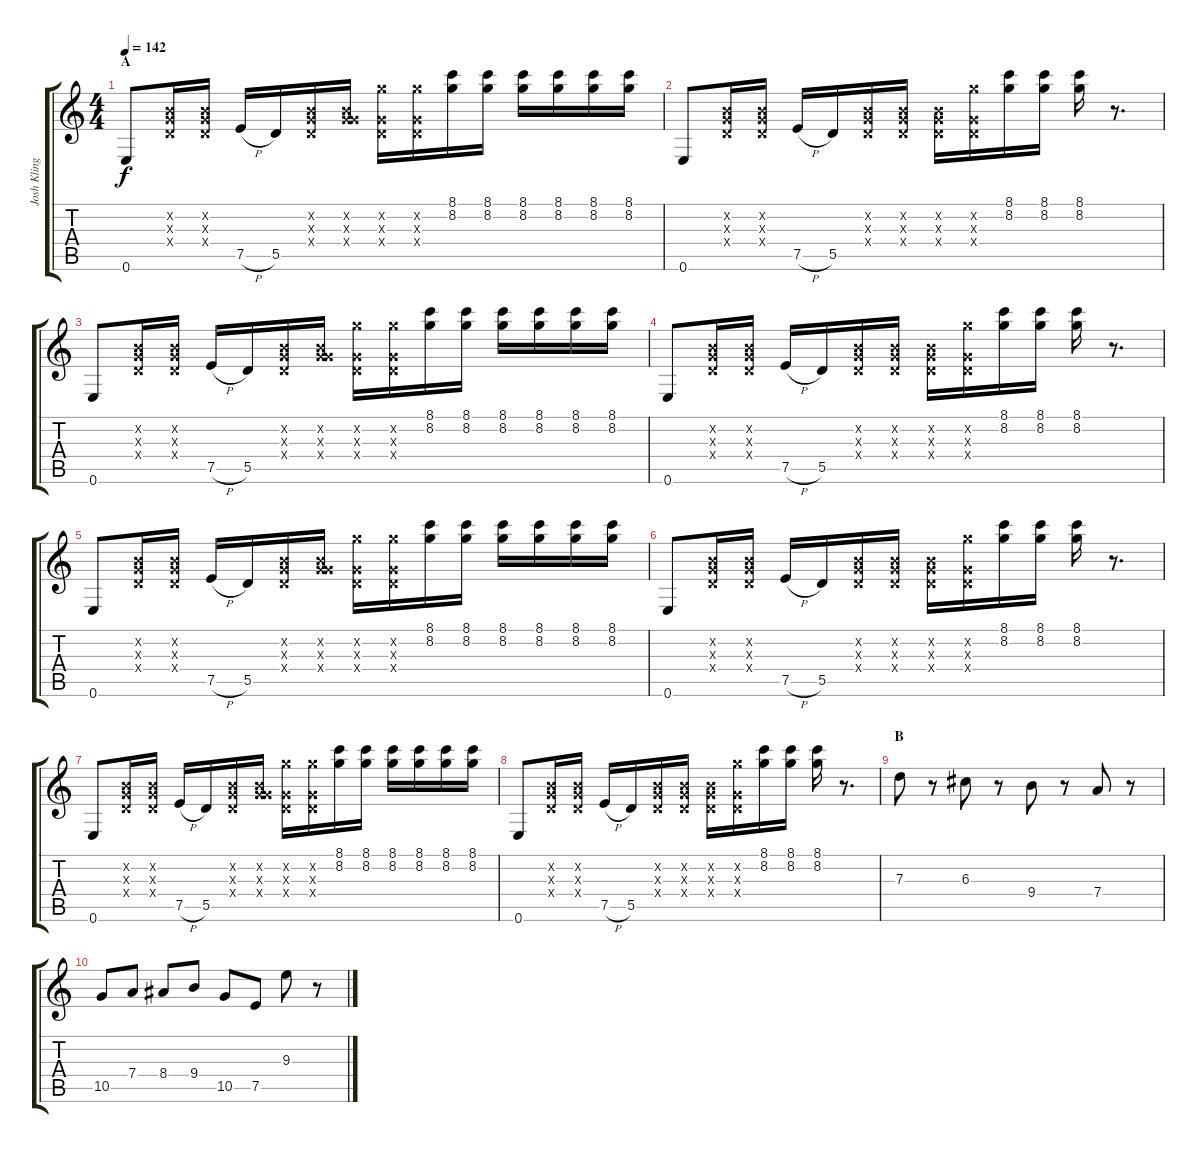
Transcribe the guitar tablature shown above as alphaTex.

\track ("Josh Klinghoffer" "Josh Kling") {instrument electricguitarclean}
\staff {score tabs}
\tuning (E4 B3 G3 D3 A2 E2) {hide}
\ts (4 4)
\section ("" "A")
\tempo 142
\clef g2
\ks c
0.6.8{dy f} (0.2{x} 0.3{x} 0.4{x}).16 (0.2{x} 0.3{x} 0.4{x}).16 7.5{h}.16 5.5.16 (0.2{x} 0.3{x} 0.4{x}).16 (0.2{x} 0.3{x} 5.4{x}).16 (8.2{x} 0.3{x} 0.4{x}).16 (8.2{x} 0.3{x} 0.4{x}).16 (8.1 8.2).16 (8.1 8.2).16 (8.1 8.2).16 (8.1 8.2).16 (8.1 8.2).16 (8.1 8.2).16 |
0.6.8 (0.2{x} 0.3{x} 0.4{x}).16 (0.2{x} 0.3{x} 0.4{x}).16 7.5{h}.16 5.5.16 (0.2{x} 0.3{x} 0.4{x}).16 (0.2{x} 0.3{x} 0.4{x}).16 (0.2{x} 0.3{x} 0.4{x}).16 (8.2{x} 0.3{x} 0.4{x}).16 (8.1 8.2).16 (8.1 8.2).16 (8.1 8.2).16 r.8{d} |
0.6.8 (0.2{x} 0.3{x} 0.4{x}).16 (0.2{x} 0.3{x} 0.4{x}).16 7.5{h}.16 5.5.16 (0.2{x} 0.3{x} 0.4{x}).16 (0.2{x} 0.3{x} 5.4{x}).16 (8.2{x} 0.3{x} 0.4{x}).16 (8.2{x} 0.3{x} 0.4{x}).16 (8.1 8.2).16 (8.1 8.2).16 (8.1 8.2).16 (8.1 8.2).16 (8.1 8.2).16 (8.1 8.2).16 |
0.6.8 (0.2{x} 0.3{x} 0.4{x}).16 (0.2{x} 0.3{x} 0.4{x}).16 7.5{h}.16 5.5.16 (0.2{x} 0.3{x} 0.4{x}).16 (0.2{x} 0.3{x} 0.4{x}).16 (0.2{x} 0.3{x} 0.4{x}).16 (8.2{x} 0.3{x} 0.4{x}).16 (8.1 8.2).16 (8.1 8.2).16 (8.1 8.2).16 r.8{d} |
0.6.8 (0.2{x} 0.3{x} 0.4{x}).16 (0.2{x} 0.3{x} 0.4{x}).16 7.5{h}.16 5.5.16 (0.2{x} 0.3{x} 0.4{x}).16 (0.2{x} 0.3{x} 5.4{x}).16 (8.2{x} 0.3{x} 0.4{x}).16 (8.2{x} 0.3{x} 0.4{x}).16 (8.1 8.2).16 (8.1 8.2).16 (8.1 8.2).16 (8.1 8.2).16 (8.1 8.2).16 (8.1 8.2).16 |
0.6.8 (0.2{x} 0.3{x} 0.4{x}).16 (0.2{x} 0.3{x} 0.4{x}).16 7.5{h}.16 5.5.16 (0.2{x} 0.3{x} 0.4{x}).16 (0.2{x} 0.3{x} 0.4{x}).16 (0.2{x} 0.3{x} 0.4{x}).16 (8.2{x} 0.3{x} 0.4{x}).16 (8.1 8.2).16 (8.1 8.2).16 (8.1 8.2).16 r.8{d} |
0.6.8 (0.2{x} 0.3{x} 0.4{x}).16 (0.2{x} 0.3{x} 0.4{x}).16 7.5{h}.16 5.5.16 (0.2{x} 0.3{x} 0.4{x}).16 (0.2{x} 0.3{x} 5.4{x}).16 (8.2{x} 0.3{x} 0.4{x}).16 (8.2{x} 0.3{x} 0.4{x}).16 (8.1 8.2).16 (8.1 8.2).16 (8.1 8.2).16 (8.1 8.2).16 (8.1 8.2).16 (8.1 8.2).16 |
0.6.8 (0.2{x} 0.3{x} 0.4{x}).16 (0.2{x} 0.3{x} 0.4{x}).16 7.5{h}.16 5.5.16 (0.2{x} 0.3{x} 0.4{x}).16 (0.2{x} 0.3{x} 0.4{x}).16 (0.2{x} 0.3{x} 0.4{x}).16 (8.2{x} 0.3{x} 0.4{x}).16 (8.1 8.2).16 (8.1 8.2).16 (8.1 8.2).16 r.8{d} |
\section ("" "B")
7.3.8 r.8 6.3.8 r.8 9.4.8 r.8 7.4.8 r.8 |
10.5.8 7.4.8 8.4.8 9.4.8 10.5.8 7.5.8 9.3.8 r.8
